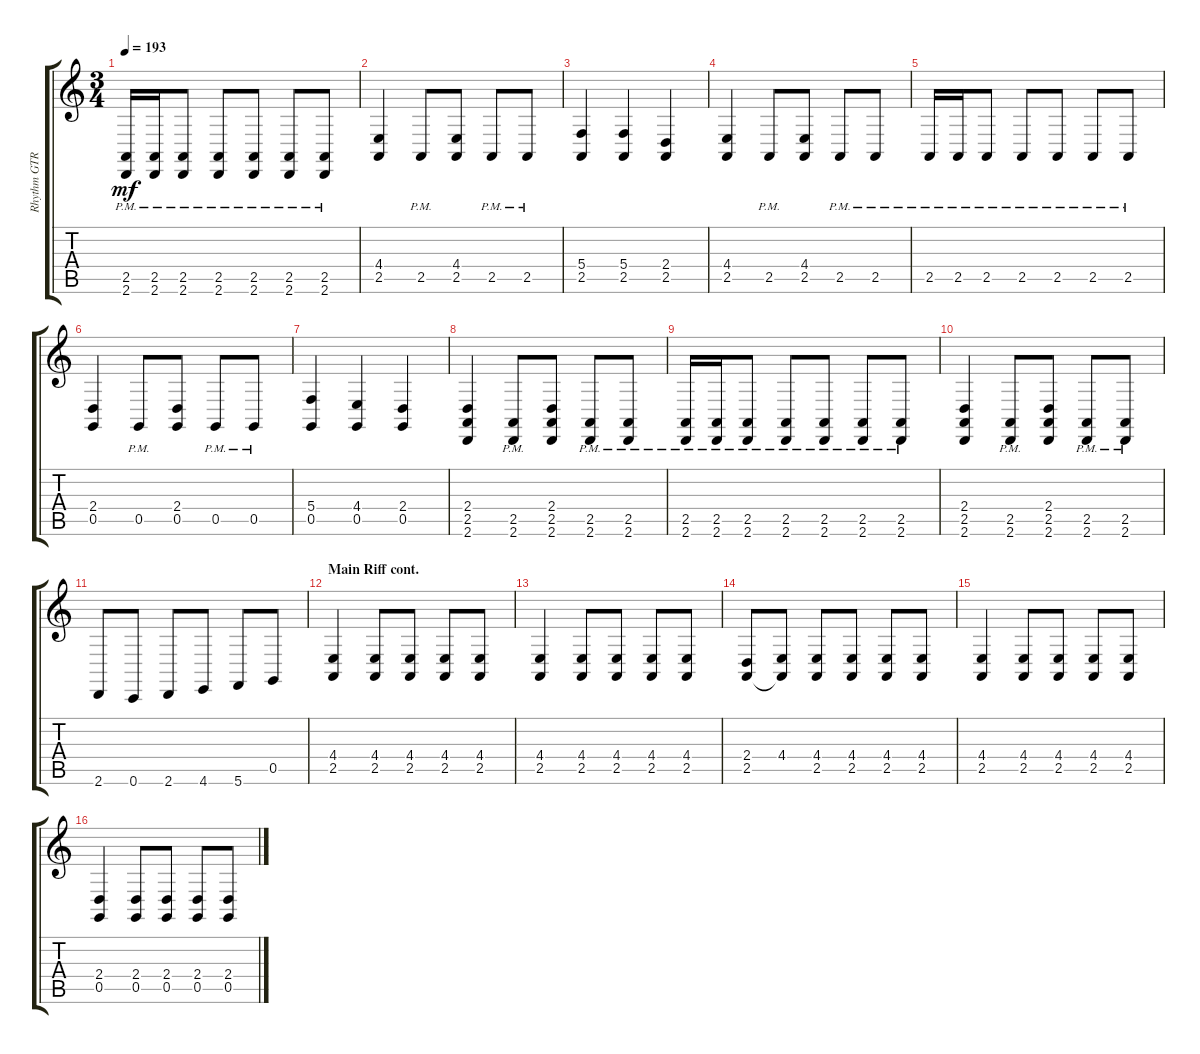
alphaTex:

\track ("Rhythm GTR 1" "Rhythm GTR") {instrument violin}
\staff {score tabs}
\tuning (D4 A3 F3 C3 G2 C2) {hide}
\ts (3 4)
\tempo 193
\clef g2
\ks c
(2.5{pm} 2.6{pm}).16{dy mf} (2.5{pm} 2.6{pm}).16 (2.5{pm} 2.6{pm}).8 (2.5{pm} 2.6{pm}).8 (2.5{pm} 2.6{pm}).8 (2.5{pm} 2.6{pm}).8 (2.5{pm} 2.6{pm}).8 |
(4.4 2.5).4 2.5{pm}.8 (4.4 2.5).8 2.5{pm}.8 2.5{pm}.8 |
(5.4 2.5).4 (5.4 2.5).4 (2.4 2.5).4 |
(4.4 2.5).4 2.5{pm}.8 (4.4 2.5).8 2.5{pm}.8 2.5{pm}.8 |
2.5{pm}.16 2.5{pm}.16 2.5{pm}.8 2.5{pm}.8 2.5{pm}.8 2.5{pm}.8 2.5{pm}.8 |
(2.4 0.5).4 0.5{pm}.8 (2.4 0.5).8 0.5{pm}.8 0.5{pm}.8 |
(5.4 0.5).4 (4.4 0.5).4 (2.4 0.5).4 |
(2.4 2.5 2.6).4 (2.5{pm} 2.6{pm}).8 (2.4 2.5 2.6).8 (2.5{pm} 2.6{pm}).8 (2.5{pm} 2.6{pm}).8 |
(2.5{pm} 2.6{pm}).16 (2.5{pm} 2.6{pm}).16 (2.5{pm} 2.6{pm}).8 (2.5{pm} 2.6{pm}).8 (2.5{pm} 2.6{pm}).8 (2.5{pm} 2.6{pm}).8 (2.5{pm} 2.6{pm}).8 |
(2.4 2.5 2.6).4 (2.5{pm} 2.6{pm}).8 (2.4 2.5 2.6).8 (2.5{pm} 2.6{pm}).8 (2.5{pm} 2.6{pm}).8 |
2.6.8 0.6.8 2.6.8 4.6.8 5.6.8 0.5.8 |
\section ("" "Main Riff cont.")
(4.4 2.5).4 (4.4 2.5).8 (4.4 2.5).8 (4.4 2.5).8 (4.4 2.5).8 |
(4.4 2.5).4 (4.4 2.5).8 (4.4 2.5).8 (4.4 2.5).8 (4.4 2.5).8 |
(2.4 2.5).8 (4.4 2.5{t}).8 (4.4 2.5).8 (4.4 2.5).8 (4.4 2.5).8 (4.4 2.5).8 |
(4.4 2.5).4 (4.4 2.5).8 (4.4 2.5).8 (4.4 2.5).8 (4.4 2.5).8 |
(2.4 0.5).4 (2.4 0.5).8 (2.4 0.5).8 (2.4 0.5).8 (2.4 0.5).8
